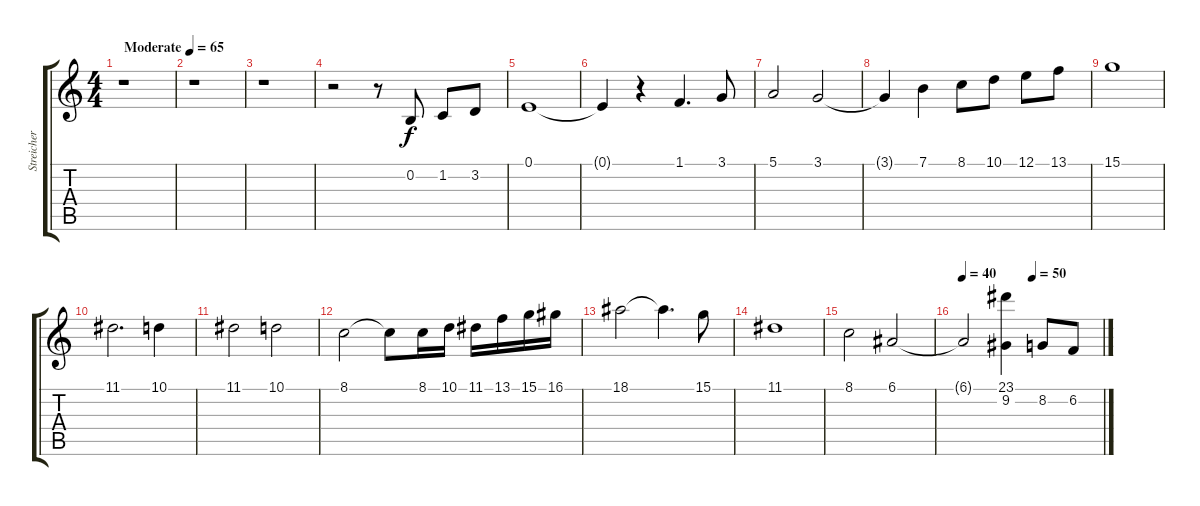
\track ("Streicher" "Streicher") {instrument tremolostrings}
\staff {score tabs}
\tuning (E4 B3 G3 D3 A2 E2) {hide}
\ts (4 4)
\tempo (65 "Moderate")
\clef g2
\ks c
r.1{dy f instrument tremolostrings} |
r.1 |
r.1 |
r.2 r.8 0.2.8 1.2.8 3.2.8 |
0.1.1 |
0.1{t}.4 r.4 1.1.4{d} 3.1.8 |
5.1.2 3.1.2 |
3.1{t}.4 7.1.4 8.1.8 10.1.8 12.1.8 13.1.8 |
15.1.1 |
11.1.2{d} 10.1.4 |
11.1.2 10.1.2 |
8.1.2 8.1{t}.8 8.1.16 10.1.16 11.1.16 13.1.16 15.1.16 16.1.16 |
18.1.2 18.1{t}.4{d} 15.1.8 |
11.1.1 |
8.1.2 6.1.2 |
\tempo 40
\tempo (50 0.5)
6.1{t}.2 (23.1 9.2).4 8.2.8 6.2.8
